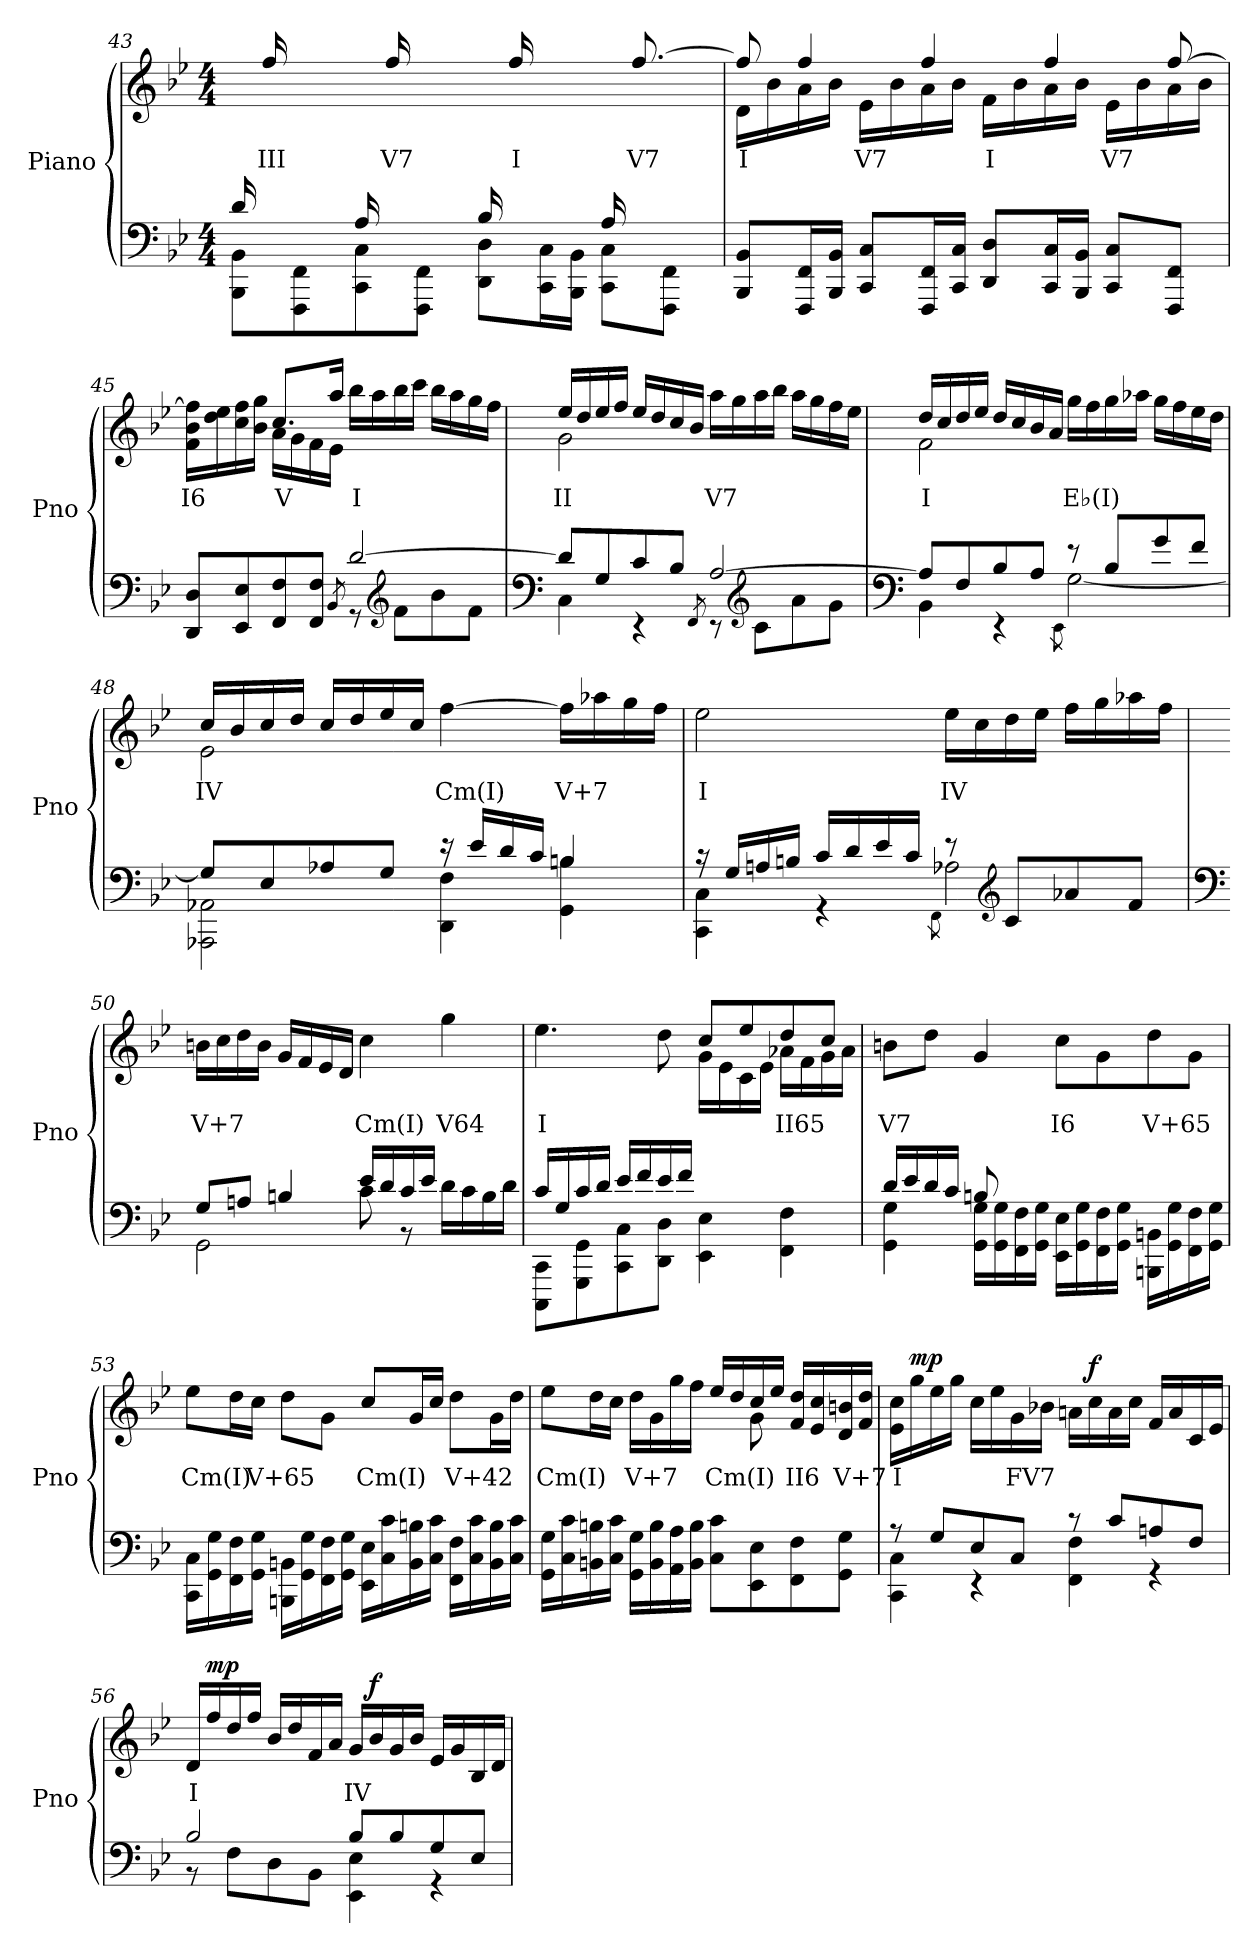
**kern	**kern	**text	**dynam
*part1	*part1	*part1	*part1
*staff2	*staff1	*staff1	*staff1/2
*I"Piano	*	*	*
*I'Pno	*	*	*
!!LO:LB:g=z
*clefF4	*clefG2	*	*
*k[b-e-]	*k[b-e-]	*	*
*M4/4	*M4/4	*	*
=43	=43	=43	=43
*^	*^	*	*
16d/LL	8BBB-\ 8BB-\L	16ryy	16ryy	.	.
!	!	!	!	!LO:LY:b	!
8.ryy	.	16ff/	16f\	III	.
.	8FFF\ 8FF\	8ryy	16e-\	.	.
.	.	.	16f\JJ	.	.
16A/LL	8CC\ 8C\	16ryy	16ryy	.	.
!	!	!	!	!LO:LY:b	!
8.ryy	.	16ff/	16f\	V7	.
.	8FFF\ 8FF\J	8ryy	16e-\	.	.
.	.	.	16f\JJ	.	.
16B-/LL	8DD\ 8D\L	16ryy	16ryy	.	.
!	!	!	!	!LO:LY:b	!
8.ryy	.	16ff/	16f\	I	.
.	16CC\ 16C\L	8ryy	16e-\	.	.
.	16BBB-\ 16BB-\JJ	.	16f\JJ	.	.
16A/LL	8CC\ 8C\L	16ryy	16ryy	.	.
!	!	!	!	!LO:LY:b	!
8.ryy	.	[8.ff/	16f\	V7	.
.	8FFF\ 8FF\J	.	16e-\	.	.
.	.	.	16f\JJ	.	.
*v	*v	*	*	*	*
=44	=44	=44	=44	=44
!	!	!	!LO:LY:b	!
8BBB-/ 8BB-/L	8ff/]	16d\LL	I	.
.	.	16b-\	.	.
16FFF/ 16FF/L	4ff/	16a\	.	.
16BBB-/ 16BB-/JJ	.	16b-\JJ	.	.
!	!	!	!LO:LY:b	!
8CC/ 8C/L	.	16e-\LL	V7	.
.	.	16b-\	.	.
16FFF/ 16FF/L	4ff/	16a\	.	.
16CC/ 16C/JJ	.	16b-\JJ	.	.
!	!	!	!LO:LY:b	!
8DD/ 8D/L	.	16f\LL	I	.
.	.	16b-\	.	.
16CC/ 16C/L	4ff/	16a\	.	.
16BBB-/ 16BB-/JJ	.	16b-\JJ	.	.
!	!	!	!LO:LY:b	!
8CC/ 8C/L	.	16e-\LL	V7	.
.	.	16b-\	.	.
8FFF/ 8FF/J	[8ff/	16a\	.	.
.	.	16b-\JJ	.	.
=45	=45	=45	=45	=45
*^	*	*	*	*
!	!	!	!	!LO:LY:b	!
8DD/ 8D/L	2ryy	16f\ 16b-\ 16ff\]LL	4ryy	I6	.
.	.	16dd\ 16ee-\	.	.	.
8EE-/ 8E-/	.	16cc\ 16ff\	.	.	.
.	.	16b-\ 16gg\JJ	.	.	.
!	!	!	!	!LO:LY:b	!
8FF/ 8F/	.	8.cc/L	16a\LL	V	.
.	.	.	16g\	.	.
8FF/ 8F/J	.	.	16f\	.	.
.	.	16aa/Jk	16e-\JJ	.	.
8qBB-/	.	.	.	.	.
!	!	!	!	!LO:LY:b	!
[2d/	8r	16bb-\LL	2ryy	I	.
.	.	16aa\	.	.	.
*clefG2	*	*	*	*	*
.	8f\L	16bb-\	.	.	.
.	.	16ccc\JJ	.	.	.
.	8b-\	16bb-\LL	.	.	.
.	.	16aa\	.	.	.
.	8f\J	16gg\	.	.	.
.	.	16ff\JJ	.	.	.
!!LO:LB:g=z	!!
=46	=46	=46	=46	=46	=46
*clefF4	*	*	*	*	*
!	!	!	!	!LO:LY:b	!
8d/L]	4C\	16ee-/LL	2g\	II	.
.	.	16dd/	.	.	.
8G/	.	16ee-/	.	.	.
.	.	16ff/JJ	.	.	.
8c/	4r	16ee-/LL	.	.	.
.	.	16dd/	.	.	.
8B-/J	.	16cc/	.	.	.
.	.	16b-/JJ	.	.	.
8qFF/	.	.	.	.	.
!	!	!	!	!LO:LY:b	!
[2A/	8r	16aa\LL	2ryy	V7	.
.	.	16gg\	.	.	.
*clefG2	*	*	*	*	*
.	8c\L	16aa\	.	.	.
.	.	16bb-\JJ	.	.	.
.	8a\	16aa\LL	.	.	.
.	.	16gg\	.	.	.
.	8g\J	16ff\	.	.	.
.	.	16ee-\JJ	.	.	.
=47	=47	=47	=47	=47	=47
*clefF4	*	*	*	*	*
!	!	!	!	!LO:LY:b	!
8A/L]	4BB-\	16dd/LL	2f\	I	.
.	.	16cc/	.	.	.
8F/	.	16dd/	.	.	.
.	.	16ee-/JJ	.	.	.
8B-/	4r	16dd/LL	.	.	.
.	.	16cc/	.	.	.
8A/J	.	16b-/	.	.	.
.	.	16a/JJ	.	.	.
.	8qEE-\	.	.	.	.
!	!	!	!	!LO:LY:b	!
8r	[2G\	16gg\LL	2ryy	E♭(I)	.
.	.	16ff\	.	.	.
8B-/L	.	16gg\	.	.	.
.	.	16aa-X\JJ	.	.	.
8g/	.	16gg\LL	.	.	.
.	.	16ff\	.	.	.
8f/J	.	16ee-\	.	.	.
.	.	16dd\JJ	.	.	.
=48	=48	=48	=48	=48	=48
!	!	!	!	!LO:LY:b	!
2AAA-X\ 2AA-X\	8G/L]	16cc/LL	2e-\	IV	.
.	.	16b-/	.	.	.
.	8E-/	16cc/	.	.	.
.	.	16dd/JJ	.	.	.
.	8A-X/	16cc/LL	.	.	.
.	.	16dd/	.	.	.
.	8G/J	16ee-/	.	.	.
.	.	16cc/JJ	.	.	.
!	!	!	!	!LO:LY:b	!
16r	4DD\ 4F\	[4ff\	2ryy	Cm(I)	.
16e-/LL	.	.	.	.	.
16d/	.	.	.	.	.
16c/JJ	.	.	.	.	.
!	!	!	!	!LO:LY:b	!
4Bn/	4GG\ 4B\	16ff\LL]	.	V+7	.
.	.	16aa-X\	.	.	.
.	.	16gg\	.	.	.
.	.	16ff\JJ	.	.	.
*	*	*v	*v	*	*
!!LO:LB:g=z
=49	=49	=49	=49	=49
!	!	!	!LO:LY:b	!
16r	4CC\ 4C\	2ee-\	I	.
16G/LL	.	.	.	.
16An/	.	.	.	.
16Bn/JJ	.	.	.	.
16c/LL	4r	.	.	.
16d/	.	.	.	.
16e-/	.	.	.	.
16c/JJ	.	.	.	.
.	8qFF\	.	.	.
!	!	!	!LO:LY:b	!
8r	2A-X\	16ee-\LL	IV	.
.	.	16cc\	.	.
*clefG2	*	*	*	*
8c/L	.	16dd\	.	.
.	.	16ee-\JJ	.	.
8a-X/	.	16ff\LL	.	.
.	.	16gg\	.	.
8f/J	.	16aa-X\	.	.
.	.	16ff\JJ	.	.
=50	=50	=50	=50	=50
*clefF4	*	*	*	*
!	!	!	!LO:LY:b	!
8G/L	2GG\	16bn\LL	V+7	.
.	.	16cc\	.	.
8An/J	.	16dd\	.	.
.	.	16b\JJ	.	.
4Bn/	.	16g/LL	.	.
.	.	16f/	.	.
.	.	16e-/	.	.
.	.	16d/JJ	.	.
!	!	!	!LO:LY:b	!
16e-/LL	8c\	4cc\	Cm(I)	.
16d/	.	.	.	.
16c/	8r	.	.	.
16e-/JJ	.	.	.	.
!	!	!	!LO:LY:b	!
16d\LL	4ryy	4gg\	V64	.
16c\	.	.	.	.
16B\	.	.	.	.
16d\JJ	.	.	.	.
!!LO:PB:g=z
=51	=51	=51	=51	=51
!	!	!	!LO:LY:b	!
*	*	*^	*	*
16c/LL	8CCC\ 8CC\L	4.ee-:\	2ryy	I	.
16G/	.	.	.	.	.
16c/	8GGG\ 8GG\	.	.	.	.
16d/JJ	.	.	.	.	.
16e-/LL	8CC\ 8C\	.	.	.	.
16f/	.	.	.	.	.
16e-/	8DD\ 8D\J	8dd\	.	.	.
16f/JJ	.	.	.	.	.
2ryy	4EE-\ 4E-\	8cc/L	16g\LL	.	.
.	.	.	16e-\	.	.
.	.	8ee-/	16c\	.	.
.	.	.	16e-\JJ	.	.
!	!	!	!	!LO:LY:b	!
.	4FF\ 4F\	8dd/	16a-X\LL	II65	.
.	.	.	16f\	.	.
.	.	8cc/J	16g\	.	.
.	.	.	16a-\JJ	.	.
=52	=52	=52	=52	=52	=52
!	!	!	!	!LO:LY:b	!
16d/LL	4GG\ 4G\	8bn\L	4.ryy	V7	.
16e-/	.	.	.	.	.
16d/	.	8dd\J	.	.	.
16c/JJ	.	.	.	.	.
8Bn/L	16GG\ 16G\LL	4g/	.	.	.
.	16GG\ 16G\	.	.	.	.
8ryy	16FF\ 16F\	.	8d\J	.	.
.	16GG\ 16G\JJ	.	.	.	.
!	!	!	!	!LO:LY:b	!
2ryy	16EE-\ 16E-\LL	8cc\L	2ryy	I6	.
.	16GG\ 16G\	.	.	.	.
.	16FF\ 16F\	8g\	.	.	.
.	16GG\ 16G\JJ	.	.	.	.
!	!	!	!	!LO:LY:b	!
.	16BBBn\ 16BBn\LL	8dd\	.	V+65	.
.	16GG\ 16G\	.	.	.	.
.	16FF\ 16F\	8g\J	.	.	.
.	16GG\ 16G\JJ	.	.	.	.
*	*	*v	*v	*	*
!!LO:LB:g=z
=53	=53	=53	=53	=53
!	!	!	!LO:LY:b	!
1ryy	16CC\ 16C\LL	8ee-\L	Cm(I)	.
.	16GG\ 16G\	.	.	.
.	16FF\ 16F\	16dd\L	.	.
!	!	!	!LO:LY:b	!
.	16GG\ 16G\JJ	16cc\JJ	V+65	.
.	16BBBn\ 16BBn\LL	8dd\L	.	.
.	16GG\ 16G\	.	.	.
.	16FF\ 16F\	8g\J	.	.
.	16GG\ 16G\JJ	.	.	.
!	!	!	!LO:LY:b	!
.	16EE-\ 16E-\LL	8cc/L	Cm(I)	.
.	16C\ 16c\	.	.	.
.	16BB\ 16Bn\	16g/L	.	.
.	16C\ 16c\JJ	16cc/JJ	.	.
!	!	!	!LO:LY:b	!
.	16FF\ 16F\LL	8dd\L	V+42	.
.	16C\ 16c\	.	.	.
.	16BB\ 16B\	16g\L	.	.
.	16C\ 16c\JJ	16dd\JJ	.	.
=54	=54	=54	=54	=54
!	!	!	!LO:LY:b	!
*v	*v	*^	*	*
16GG\ 16G\LL	8ee-\L	2ryy	Cm(I)	.
16C\ 16c\	.	.	.	.
16BBn\ 16Bn\	16dd\L	.	.	.
16C\ 16c\JJ	16cc\JJ	.	.	.
!	!	!	!LO:LY:b	!
16GG\ 16G\LL	16dd\LL	.	V+7	.
16BB\ 16B\	16g\	.	.	.
16AA\ 16A\	16gg\	.	.	.
16BB\ 16B\JJ	16ff\JJ	.	.	.
!	!	!	!LO:LY:b	!
8C\ 8c\L	16ee-/LL	8ryy	Cm(I)	.
.	16dd/	.	.	.
8EE-\ 8E-\	16cc/	8g\	.	.
.	16ee-/JJ	.	.	.
!	!	!	!LO:LY:b	!
8FF\ 8F\	16f/ 16dd/LL	4ryy	II6	.
.	16e-/ 16cc/	.	.	.
!	!	!	!LO:LY:b	!
8GG\ 8G\J	16d/ 16bn/	.	V+7	.
.	16f/ 16dd/JJ	.	.	.
*	*v	*v	*	*
=55	=55	=55	=55
*^	*	*	*
!	!	!	!LO:LY:b	!
8r	4CC\ 4C\	16e-\ 16cc\LL	I	.
!	!	!	!	!LO:DY:a
.	.	16gg\	.	mp
8G/L	.	16ee-\	.	.
.	.	16gg\JJ	.	.
8E-/	4r	16cc\LL	.	.
.	.	16ee-\	.	.
!	!	!	!LO:LY:b	!
8C/J	.	16g\	FV7	.
.	.	16b-X\JJ	.	.
8r	4FF\ 4F\	16an\LL	.	.
!	!	!	!	!LO:DY:a
.	.	16cc\	.	f
8c/L	.	16a\	.	.
.	.	16cc\JJ	.	.
8An/	4r	16f/LL	.	.
.	.	16a/	.	.
8F/J	.	16c/	.	.
.	.	16e-/JJ	.	.
!!LO:LB:g=z
=56	=56	=56	=56	=56
!	!	!	!LO:LY:b	!
2B-/	8r	16d/LL	I	.
!	!	!	!	!LO:DY:a
.	.	16ff/	.	mp
.	8F\L	16dd/	.	.
.	.	16ff/JJ	.	.
.	8D\	16b-/LL	.	.
.	.	16dd/	.	.
.	8BB-\J	16f/	.	.
.	.	16a/JJ	.	.
!	!	!	!LO:LY:b	!
8B-/L	4EE-\ 4E-\	16g/LL	IV	.
!	!	!	!	!LO:DY:a
.	.	16b-/	.	f
8B-/	.	16g/	.	.
.	.	16b-/JJ	.	.
8G/	4r	16e-/LL	.	.
.	.	16g/	.	.
8E-/J	.	16B-/	.	.
.	.	16d/JJ	.	.
*v	*v	*	*	*
=	=	=	=
*-	*-	*-	*-
